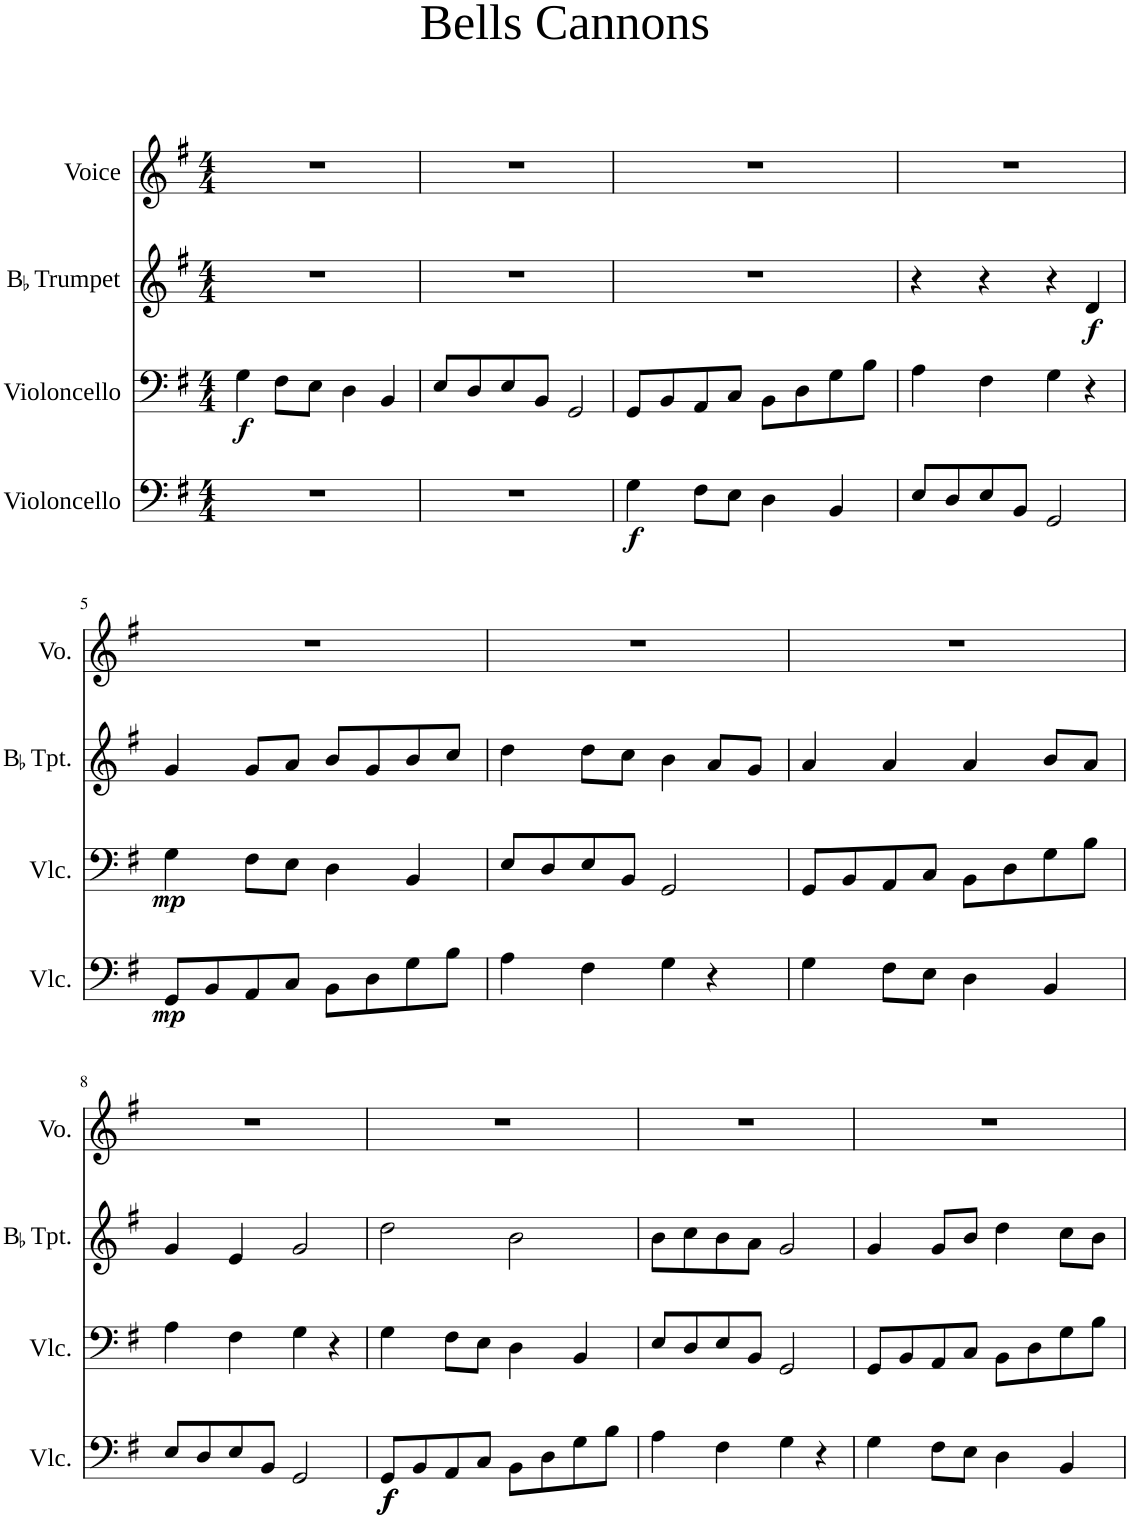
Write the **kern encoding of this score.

**kern	**dynam	**kern	**dynam	**kern	**dynam	**kern
*part4	*part4	*part3	*part3	*part2	*part2	*part1
*staff4	*staff4	*staff3	*staff3	*staff2	*staff2	*staff1
*I"Violoncello	*	*I"Violoncello	*	*I"BaccidentalFlat Trumpet	*	*I"Voice
*I'Vlc.	*	*I'Vlc.	*	*I'BaccidentalFlat Tpt.	*	*I'Vo.
*clefF4	*	*clefF4	*	*clefG2	*	*clefG2
*	*	*	*	*ITrd1c2	*	*
*k[f#]	*	*k[f#]	*	*k[f#]	*	*k[f#]
*M4/4	*	*M4/4	*	*M4/4	*	*M4/4
=1	=1	=1	=1	=1	=1	=1
!	!	!	!LO:DY:b	!	!	!
1r	.	4G\	f	1r	.	1r
.	.	8F#\L	.	.	.	.
.	.	8E\J	.	.	.	.
.	.	4D\	.	.	.	.
.	.	4BB/	.	.	.	.
=2	=2	=2	=2	=2	=2	=2
1r	.	8E/L	.	1r	.	1r
.	.	8D/	.	.	.	.
.	.	8E/	.	.	.	.
.	.	8BB/J	.	.	.	.
.	.	2GG/	.	.	.	.
=3	=3	=3	=3	=3	=3	=3
!	!LO:DY:b	!	!	!	!	!
4G\	f	8GG/L	.	1r	.	1r
.	.	8BB/	.	.	.	.
8F#\L	.	8AA/	.	.	.	.
8E\J	.	8C/J	.	.	.	.
4D\	.	8BB\L	.	.	.	.
.	.	8D\	.	.	.	.
4BB/	.	8G\	.	.	.	.
.	.	8B\J	.	.	.	.
=4	=4	=4	=4	=4	=4	=4
8E/L	.	4A\	.	4r	.	1r
8D/	.	.	.	.	.	.
8E/	.	4F#\	.	4r	.	.
8BB/J	.	.	.	.	.	.
2GG/	.	4G\	.	4r	.	.
!	!	!	!	!	!LO:DY:b	!
.	.	4r	.	4d/	f	.
!!LO:LB:g=z
=5	=5	=5	=5	=5	=5	=5
!	!LO:DY:b	!	!LO:DY:b	!	!	!
8GG/L	mp	4G\	mp	4g/	.	1r
8BB/	.	.	.	.	.	.
8AA/	.	8F#\L	.	8g/L	.	.
8C/J	.	8E\J	.	8a/J	.	.
8BB\L	.	4D\	.	8b/L	.	.
8D\	.	.	.	8g/	.	.
8G\	.	4BB/	.	8b/	.	.
8B\J	.	.	.	8cc/J	.	.
=6	=6	=6	=6	=6	=6	=6
4A\	.	8E/L	.	4dd\	.	1r
.	.	8D/	.	.	.	.
4F#\	.	8E/	.	8dd\L	.	.
.	.	8BB/J	.	8cc\J	.	.
4G\	.	2GG/	.	4b\	.	.
4r	.	.	.	8a/L	.	.
.	.	.	.	8g/J	.	.
=7	=7	=7	=7	=7	=7	=7
4G\	.	8GG/L	.	4a/	.	1r
.	.	8BB/	.	.	.	.
8F#\L	.	8AA/	.	4a/	.	.
8E\J	.	8C/J	.	.	.	.
4D\	.	8BB\L	.	4a/	.	.
.	.	8D\	.	.	.	.
4BB/	.	8G\	.	8b/L	.	.
.	.	8B\J	.	8a/J	.	.
!!LO:LB:g=z
=8	=8	=8	=8	=8	=8	=8
8E/L	.	4A\	.	4g/	.	1r
8D/	.	.	.	.	.	.
8E/	.	4F#\	.	4e/	.	.
8BB/J	.	.	.	.	.	.
2GG/	.	4G\	.	2g/	.	.
.	.	4r	.	.	.	.
=9	=9	=9	=9	=9	=9	=9
!	!LO:DY:b	!	!	!	!	!
!	!LO:DY:n=1:b	!	!	!	!	!
8GG/L	f f	4G\	.	2dd\	.	1r
8BB/	.	.	.	.	.	.
8AA/	.	8F#\L	.	.	.	.
8C/J	.	8E\J	.	.	.	.
8BB\L	.	4D\	.	2b\	.	.
8D\	.	.	.	.	.	.
8G\	.	4BB/	.	.	.	.
8B\J	.	.	.	.	.	.
=10	=10	=10	=10	=10	=10	=10
4A\	.	8E/L	.	8b\L	.	1r
.	.	8D/	.	8cc\	.	.
4F#\	.	8E/	.	8b\	.	.
.	.	8BB/J	.	8a\J	.	.
4G\	.	2GG/	.	2g/	.	.
4r	.	.	.	.	.	.
=11	=11	=11	=11	=11	=11	=11
4G\	.	8GG/L	.	4g/	.	1r
.	.	8BB/	.	.	.	.
8F#\L	.	8AA/	.	8g/L	.	.
8E\J	.	8C/J	.	8b/J	.	.
4D\	.	8BB\L	.	4dd\	.	.
.	.	8D\	.	.	.	.
4BB/	.	8G\	.	8cc\L	.	.
.	.	8B\J	.	8b\J	.	.
=	=	=	=	=	=	=
*-	*-	*-	*-	*-	*-	*-
